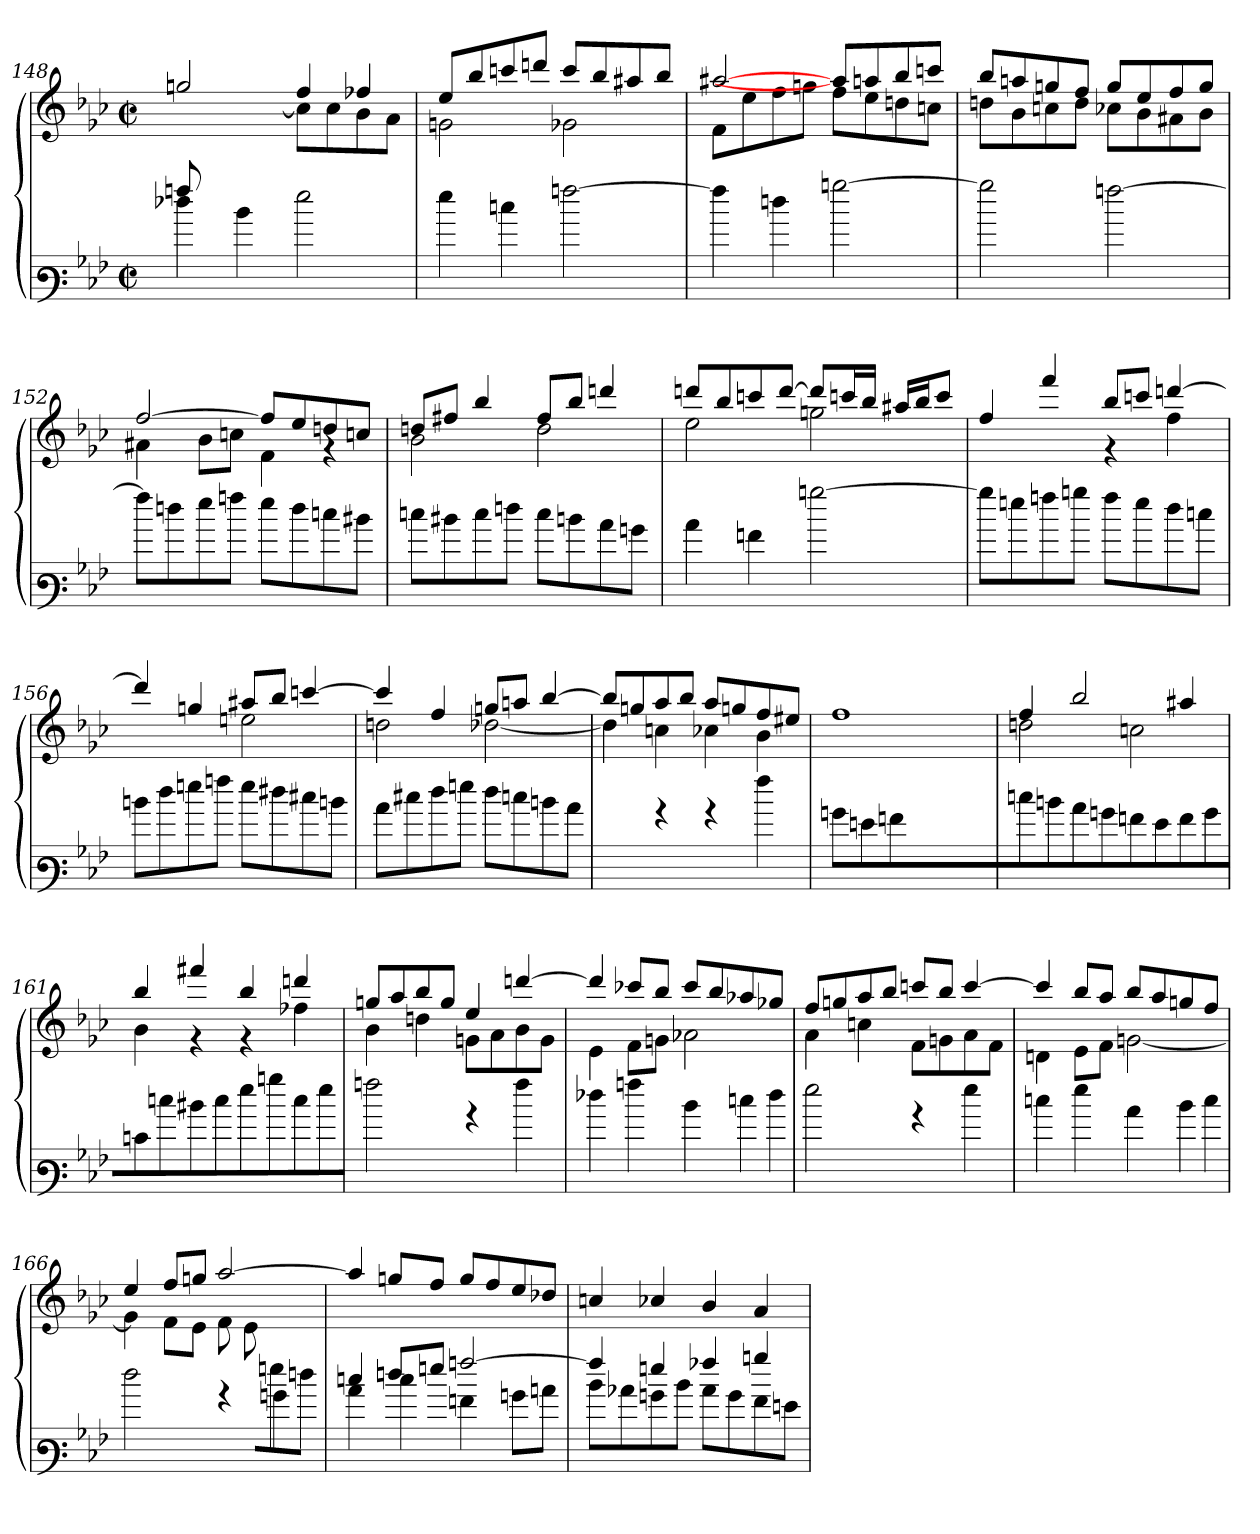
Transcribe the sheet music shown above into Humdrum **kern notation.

**kern	**kern
*part1	*part1
*staff2	*staff1
*clefF3	*clefG3
*k[b-e-a-]	*k[b-e-a-]
*M2/2	*M2/2
*met(c|)	*met(c|)
=148	=148
*^	*^
8aa/L	4ff-X\	2ee/	8ryy
2..ryy	.	.	8f-\
.	4dd\	.	8g\
.	.	.	[<8a\J
.	2gg\	4dd/	8a\L]
.	.	.	8a\
.	.	4dd-X/	8g\
.	.	.	8f-\J
*v	*v	*	*
!!LO:LB:g=z	!!
=149	=149	=149
4gg\	8cc/L	2en\
.	8gg/	.
4ee\	8aa/	.
.	8bb/J	.
[>2aa\	8aa/L	2e-X\
.	8gg/	.
.	8ff#X/	.
.	8gg/J	.
=150	=150	=150
4aa\]	[>2ff#X/	8d\L
.	.	8cc\
4ffn\	.	8dd\
.	.	8ee\J
[>2bb\	8ff/L]	8dd\L
.	8ff/	8cc\
.	8gg/	8b\
.	8aan/J	8an\J
=151	=151	=151
2bb\]	8gg/L	8b\L
.	8ffn/	8g\
.	8ee/	8an\
.	8dd/J	8b\J
[>2aa\	8ee/L	8a-X\L
.	8cc/	8g\
.	8dd/	8f#X\
.	8ee/J	8g\J
=152	=152	=152
8aa\L]	[>2dd/	4f#X\
8ffn\	.	.
8gg\	.	8g\L
8aa\J	.	8an\J
8gg\L	8dd/L]	4d\
8ff\	8cc/	.
8ee\	8b/	4rd
8dd#X\J	8an/J	.
=153	=153	=153
8ee\L	8b/L	2g\
8dd#X\	8dd#/J	.
8ee\	4gg/	.
8ffn\J	.	.
8ee\L	8dd#/L	2b\
8ddn\	8gg/J	.
8cc\	4bb/	.
8b\J	.	.
!!LO:LB:g=z	!!
=154	=154	=154
4cc\	(>8bb/L	2cc\
.	8gg/	.
4a\	8aan/	.
.	[>8bb/J	.
[>2bb\	8bb/L]	2ee\
.	16aan/L	.
.	16gg/JJ	.
.	16ff#X/KL	.
.	16gg/k	.
.	8aa/J	.
=155	=155	=155
8bb\L]	4dd/	2ryy
8ggn\	.	.
8aa\	4ddd/	.
8bb\J	.	.
8aa\L	8gg/L	4r
8gg\	8aan/J	.
8ff\	[>4bb/	4dd\
8een\J	.	.
=156	=156	=156
8ddn\L	4bb/]	2ryy
8ff\	.	.
8ggn\	4een/	.
8aa\J	.	.
8gg\L	8ff#X/L	2ccn\
8ff#\	8gg/J	.
8ee#X\	[>4aan/	.
8ddn\J	.	.
=157	=157	=157
8cc\L	4aa/]	2bn\
8ee#X\	.	.
8ff\	4dd/	.
8ggn\J	.	.
8ff\L	8een/L	[<2b-X\
8een\	8ffn/J	.
8ddn\	[>4gg/	.
8cc\J	.	.
=158	=158	=158
4ryy	8gg/L]	4b-\]
.	8een/	.
4rb	8ff/	4an\
.	8gg/J	.
4rb	8ff/L	4a-X\
.	8een/	.
4aa-\	8dd/	4g\
.	8cc#X/J	.
*	*v	*v
!!LO:LB:g=z
=159	=159
8bn/L	1dd
8gn/	.
8a/	.
2ryy	.
8ryy	.
=160	=160
*	*^
8ee\L	4dd/	2b\
8ddn\	.	.
8cc\	2gg/	.
8b\J	.	.
8a/L	.	2an\
8g/	.	.
8a/	4ff#X/	.
8b/J	.	.
=161	=161	=161
8e\L	4gg/	4g\
8ee\	.	.
8dd#X\	4ddd#/	4r
8ee\J	.	.
8gg\L	4gg/	4r
8bb\	.	.
8ee\	4bb/	4dd-X\
8gg\J	.	.
=162	=162	=162
2aa\	8een/L	4g\
.	8ff/	.
.	8gg/	4b\
.	8ee/J	.
4rb	4cc/	8en\L
.	.	8f\
4aa\	[>4bb/	8g\
.	.	8e\J
=163	=163	=163
4ff-X\	4bb/]	4c\
4aa\	8aa-X/L	8d\L
.	8gg/J	8en\J
4dd\	8aa-/L	2f-\
.	8gg/	.
8ee\L	8ff-/	.
8ff-\J	8ee-X/J	.
!!LO:LB:g=z	!!
=164	=164	=164
2gg\	8dd/L	(<4f\
.	8ee/	.
.	8ff/	4a\
.	8gg/J	.
4rb	8aa/L	8d\L
.	8gg/J	8e\
4gg\	[>4aa/	8f\
.	.	8d\J
=165	=165	=165
4ee\	4aa/]	4B\
4gg\	8gg/L	8c\L
.	8ff/J	8d\J
4cc\	8gg/L	[<2e\
.	8ff/	.
8dd\L	8ee/	.
8ee\J	8dd/J	.
=166	=166	=166
*^	*	*
2.ryy	2ff\	4cc/	4e\]
.	.	8dd/L	8d\L
.	.	8ee/J	8c\J
.	4rb	[>2ff/	8d\L
.	.	.	8c\
8ggn/	4b\	.	4ryy
8ffn/J	.	.	.
*	*	*v	*v
=167	=167	=167
4ee/	4cc\	4ff/]
8ffn/L	4ee\	8ee/L
8ggn/J	.	8dd/J
[>2aa/	4a\	8ee/L
.	.	8dd/
.	8b\L	8cc/
.	8ccn\J	8b-X/J
=168	=168	=168
4aa/]	8dd\L	4an/
.	8cc-X\	.
4ggn/	8b\	4a-X/
.	8dd\J	.
4aa-/	8cc-\L	4g/
.	8b\	.
4bb/	8a-\	4f/
.	8gn\J	.
*v	*v	*
=	=
*-	*-
